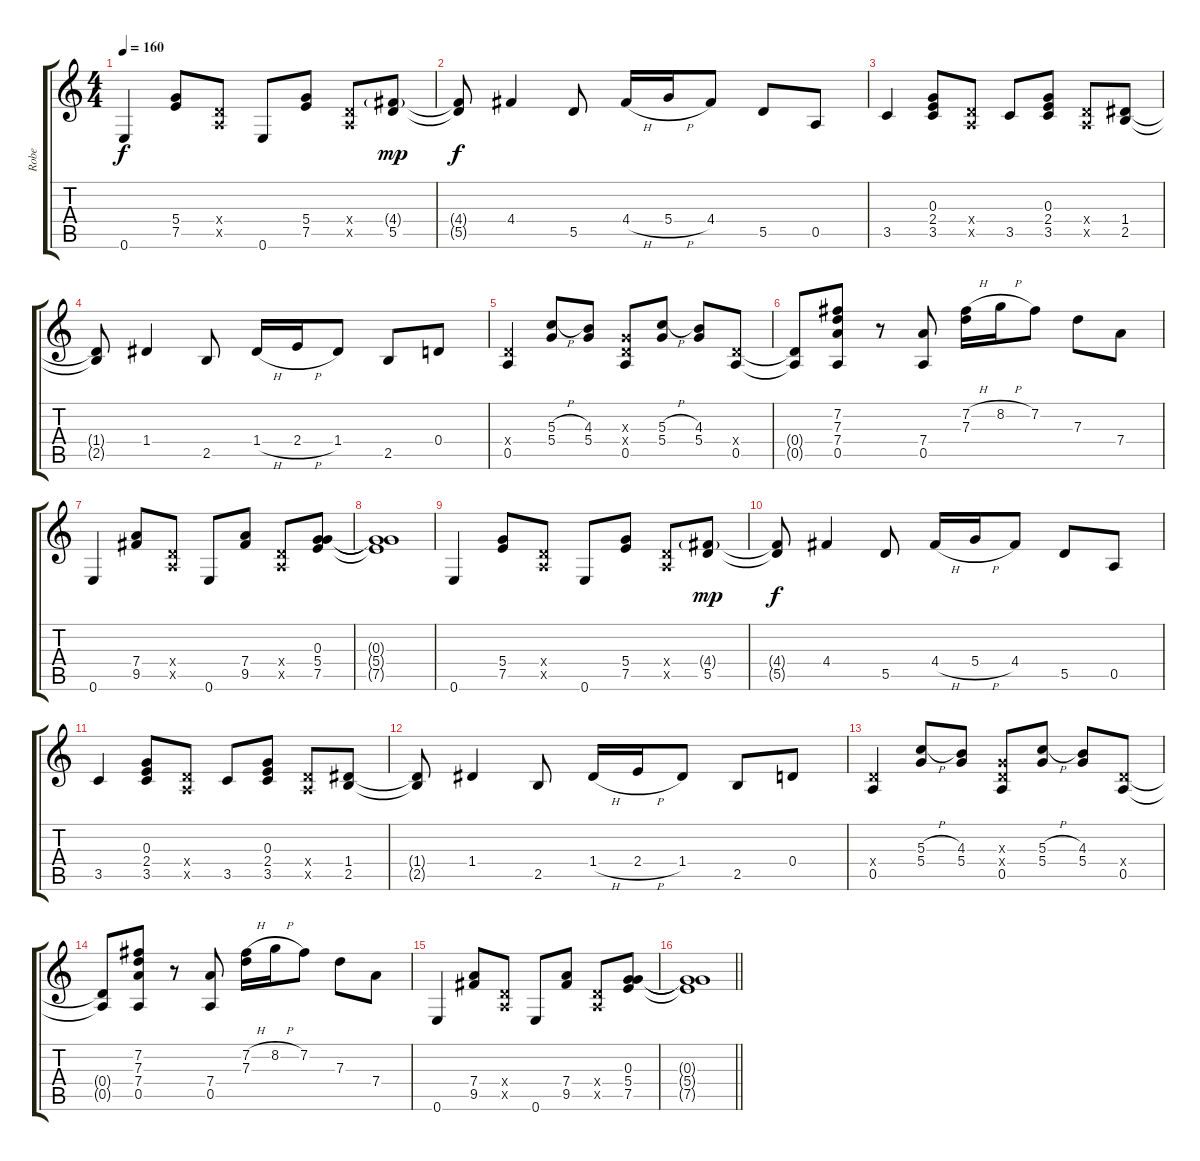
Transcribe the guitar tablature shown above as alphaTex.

\track ("Robe" "Robe") {instrument acousticguitarsteel}
\staff {score tabs}
\tuning (E4 B3 G3 D3 A2 E2) {hide}
\ts (4 4)
\tempo 160
\clef g2
\ks c
0.6.4{dy f} (5.4 7.5).8 (0.4{x} 0.5{x}).8 0.6.8 (5.4 7.5).8 (0.4{x} 0.5{x}).8 (4.4{g} 5.5).8{dy mp} |
(4.4{t} 5.5{t}).8{dy f} 4.4.4 5.5.8 4.4{h}.16 5.4{h}.16 4.4.8 5.5.8 0.5.8 |
3.5.4 (0.3 2.4 3.5).8 (0.4{x} 0.5{x}).8 3.5.8 (0.3 2.4 3.5).8 (0.4{x} 0.5{x}).8 (1.4 2.5).8 |
(1.4{t} 2.5{t}).8 1.4.4 2.5.8 1.4{h}.16 2.4{h}.16 1.4.8 2.5.8 0.4.8 |
(0.4{x} 0.5).4 (5.3{h} 5.4).8 (4.3 5.4).8 (0.3{x} 0.4{x} 0.5).8 (5.3{h} 5.4).8 (4.3 5.4).8 (0.4{x} 0.5).8 |
(0.4{t} 0.5{t}).8 (7.2 7.3 7.4 0.5).8 r.8 (7.4 0.5).8 (7.2{h} 7.3).16 8.2{h}.16 7.2.8 7.3.8 7.4.8 |
0.6.4 (7.4 9.5).8 (0.4{x} 0.5{x}).8 0.6.8 (7.4 9.5).8 (0.4{x} 0.5{x}).8 (0.3 5.4 7.5).8 |
(0.3{t} 5.4{t} 7.5{t}).1 |
0.6.4 (5.4 7.5).8 (0.4{x} 0.5{x}).8 0.6.8 (5.4 7.5).8 (0.4{x} 0.5{x}).8 (4.4{g} 5.5).8{dy mp} |
(4.4{t} 5.5{t}).8{dy f} 4.4.4 5.5.8 4.4{h}.16 5.4{h}.16 4.4.8 5.5.8 0.5.8 |
3.5.4 (0.3 2.4 3.5).8 (0.4{x} 0.5{x}).8 3.5.8 (0.3 2.4 3.5).8 (0.4{x} 0.5{x}).8 (1.4 2.5).8 |
(1.4{t} 2.5{t}).8 1.4.4 2.5.8 1.4{h}.16 2.4{h}.16 1.4.8 2.5.8 0.4.8 |
(0.4{x} 0.5).4 (5.3{h} 5.4).8 (4.3 5.4).8 (0.3{x} 0.4{x} 0.5).8 (5.3{h} 5.4).8 (4.3 5.4).8 (0.4{x} 0.5).8 |
(0.4{t} 0.5{t}).8 (7.2 7.3 7.4 0.5).8 r.8 (7.4 0.5).8 (7.2{h} 7.3).16 8.2{h}.16 7.2.8 7.3.8 7.4.8 |
0.6.4 (7.4 9.5).8 (0.4{x} 0.5{x}).8 0.6.8 (7.4 9.5).8 (0.4{x} 0.5{x}).8 (0.3 5.4 7.5).8 |
\barLineRight lightlight
(0.3{t} 5.4{t} 7.5{t}).1
